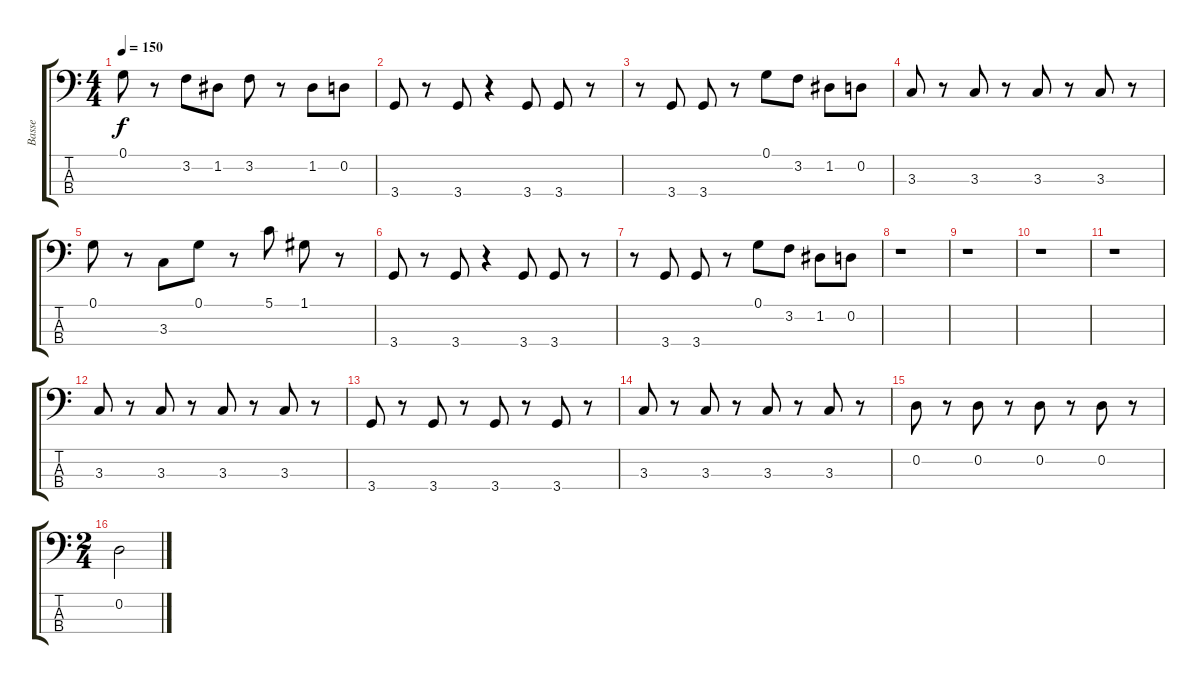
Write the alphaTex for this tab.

\track ("Basse" "Basse") {instrument electricbassfinger}
\staff {score tabs}
\tuning (G2 D2 A1 E1) {hide}
\ts (4 4)
\tempo 150
\clef f4
\ks c
0.1.8{dy f} r.8 3.2.8 1.2.8 3.2.8 r.8 1.2.8 0.2.8 |
3.4.8 r.8 3.4.8 r.4 3.4.8 3.4.8 r.8 |
r.8 3.4.8 3.4.8 r.8 0.1.8 3.2.8 1.2.8 0.2.8 |
3.3.8 r.8 3.3.8 r.8 3.3.8 r.8 3.3.8 r.8 |
0.1.8 r.8 3.3.8 0.1.8 r.8 5.1.8 1.1.8 r.8 |
3.4.8 r.8 3.4.8 r.4 3.4.8 3.4.8 r.8 |
r.8 3.4.8 3.4.8 r.8 0.1.8 3.2.8 1.2.8 0.2.8 |
r.1 |
r.1 |
r.1 |
r.1 |
3.3.8 r.8 3.3.8 r.8 3.3.8 r.8 3.3.8 r.8 |
3.4.8 r.8 3.4.8 r.8 3.4.8 r.8 3.4.8 r.8 |
3.3.8 r.8 3.3.8 r.8 3.3.8 r.8 3.3.8 r.8 |
0.2.8 r.8 0.2.8 r.8 0.2.8 r.8 0.2.8 r.8 |
\ts (2 4)
0.2.2
